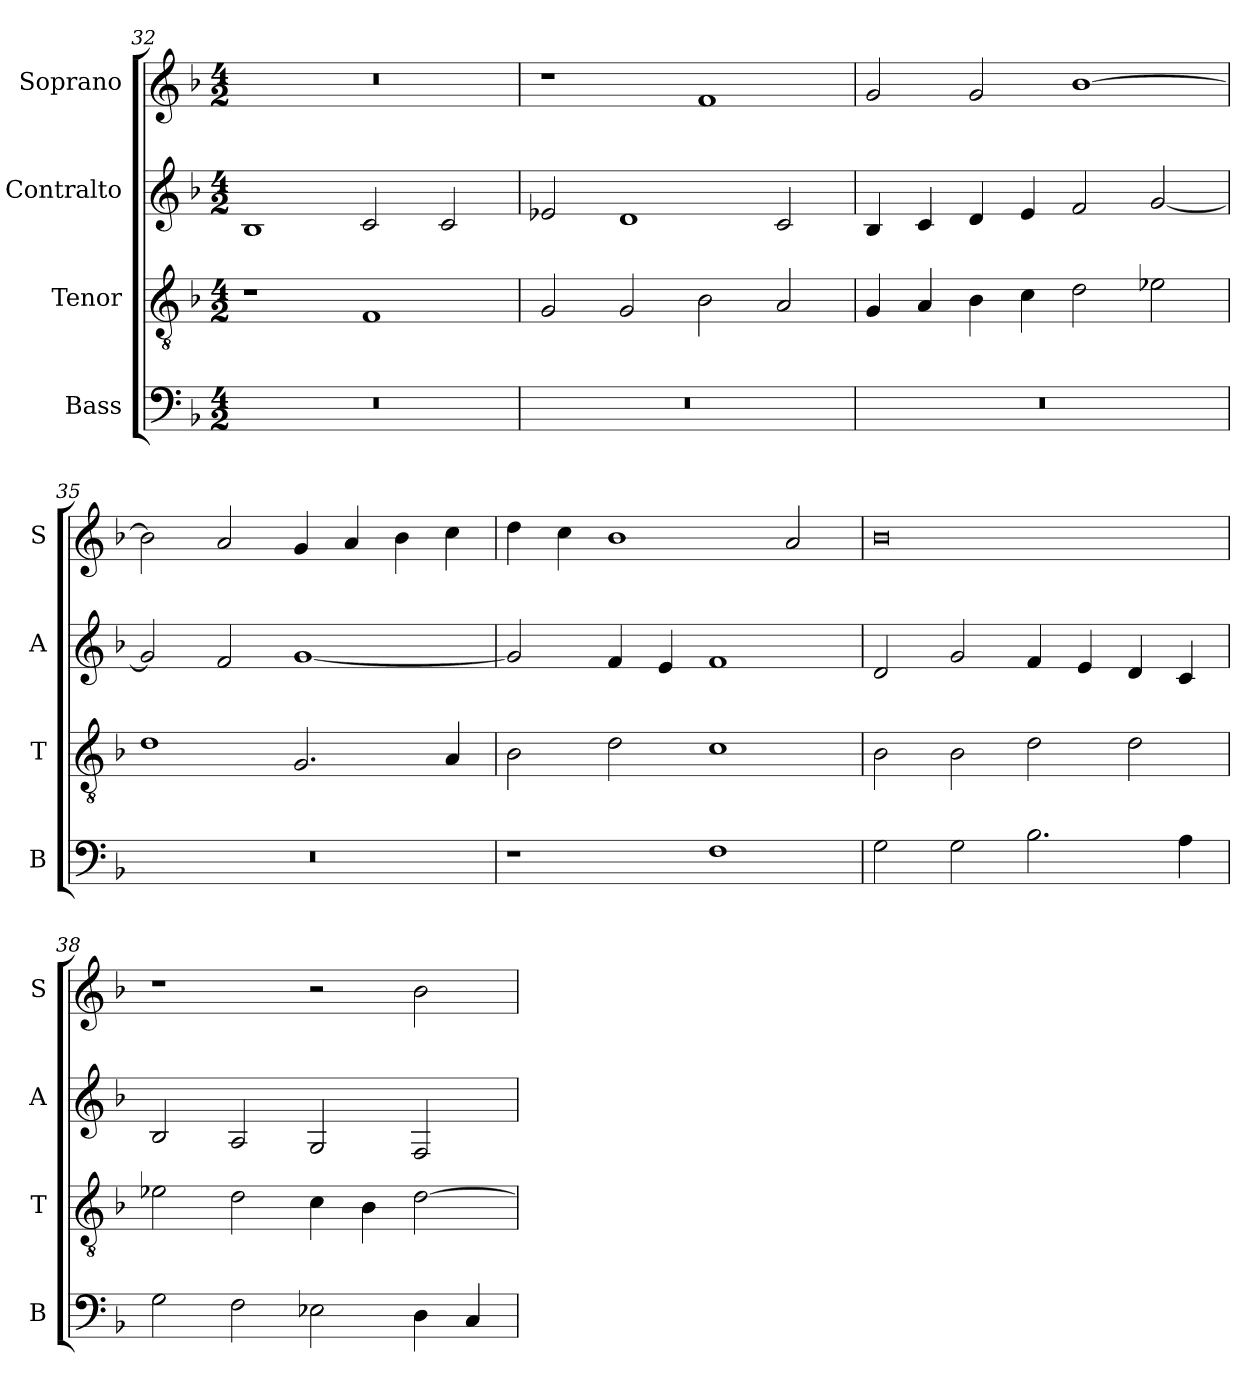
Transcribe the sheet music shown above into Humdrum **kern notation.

**kern	**kern	**kern	**kern
*part4	*part3	*part2	*part1
*staff4	*staff3	*staff2	*staff1
*I"Bass	*I"Tenor	*I"Contralto	*I"Soprano
*I'B	*I'T	*I'A	*I'S
*clefF4	*clefGv2	*clefG2	*clefG2
*k[b-]	*k[b-]	*k[b-]	*k[b-]
*G:dor	*G:dor	*G:dor	*G:dor
*M4/2	*M4/2	*M4/2	*M4/2
=32	=32	=32	=32
0r	1r	1B-	0r
.	1F	2c	.
.	.	2c	.
=33	=33	=33	=33
0r	2G	2e-X	1r
.	2G	1d	.
.	2B-	.	1f
.	2A	2c	.
=34	=34	=34	=34
0r	4G	4B-	2g
.	4A	4c	.
.	4B-	4d	2g
.	4c	4e	.
.	2d	2f	[1b-
.	2e-X	[2g	.
=35	=35	=35	=35
0r	1d	2g]	2b-]
.	.	2f	2a
.	2.G	[1g	4g
.	.	.	4a
.	.	.	4b-
.	4A	.	4cc
=36	=36	=36	=36
1r	2B-	2g]	4dd
.	.	.	4cc
.	2d	4f	1b-
.	.	4e	.
1F	1c	1f	.
.	.	.	2a
=37	=37	=37	=37
2G	2B-	2d	0b-
2G	2B-	2g	.
2.B-	2d	4f	.
.	.	4e	.
.	2d	4d	.
4A	.	4c	.
=38	=38	=38	=38
2G	2e-X	2B-	1r
2F	2d	2A	.
2E-X	4c	2G	2r
.	4B-	.	.
4D	[2d	2F	2b-
4C	.	.	.
=	=	=	=
*-	*-	*-	*-
